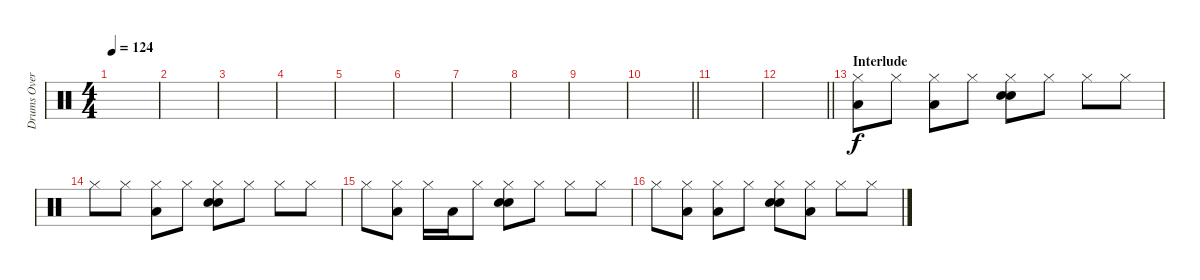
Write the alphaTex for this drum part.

\track ("Drums Overdub" "Drums Over") {instrument percussion}
\staff {score}
\articulation defaults
\ts (4 4)
\tempo 124
\clef neutral
\ks c
|
|
|
|
|
|
|
|
|
\barLineRight lightlight
|
|
\barLineRight lightlight
|
\section ("" "Interlude")
("Hi-Hat (closed)" "Low Tom (hit)").8 "Hi-Hat (closed)".8 ("Hi-Hat (closed)" "Low Tom (hit)").8 "Hi-Hat (closed)".8 ("Hi-Hat (closed)" "Snare (hit) 2" "Hand Clap (hit)").8 "Hi-Hat (closed)".8 "Hi-Hat (closed)".8 "Hi-Hat (closed)".8 |
"Hi-Hat (closed)".8 "Hi-Hat (closed)".8 ("Hi-Hat (closed)" "Low Tom (hit)").8 "Hi-Hat (closed)".8 ("Hi-Hat (closed)" "Snare (hit) 2" "Hand Clap (hit)").8 "Hi-Hat (closed)".8 "Hi-Hat (closed)".8 "Hi-Hat (closed)".8 |
"Hi-Hat (closed)".8 ("Hi-Hat (closed)" "Low Tom (hit)").8 "Hi-Hat (closed)".16 "Low Tom (hit)".16 "Hi-Hat (closed)".8 ("Hi-Hat (closed)" "Snare (hit) 2" "Hand Clap (hit)").8 "Hi-Hat (closed)".8 "Hi-Hat (closed)".8 "Hi-Hat (closed)".8 |
"Hi-Hat (closed)".8 ("Hi-Hat (closed)" "Low Tom (hit)").8 ("Hi-Hat (closed)" "Low Tom (hit)").8 "Hi-Hat (closed)".8 ("Hi-Hat (closed)" "Snare (hit) 2" "Hand Clap (hit)").8 ("Hi-Hat (closed)" "Low Tom (hit)").8 "Hi-Hat (closed)".8 "Hi-Hat (closed)".8
